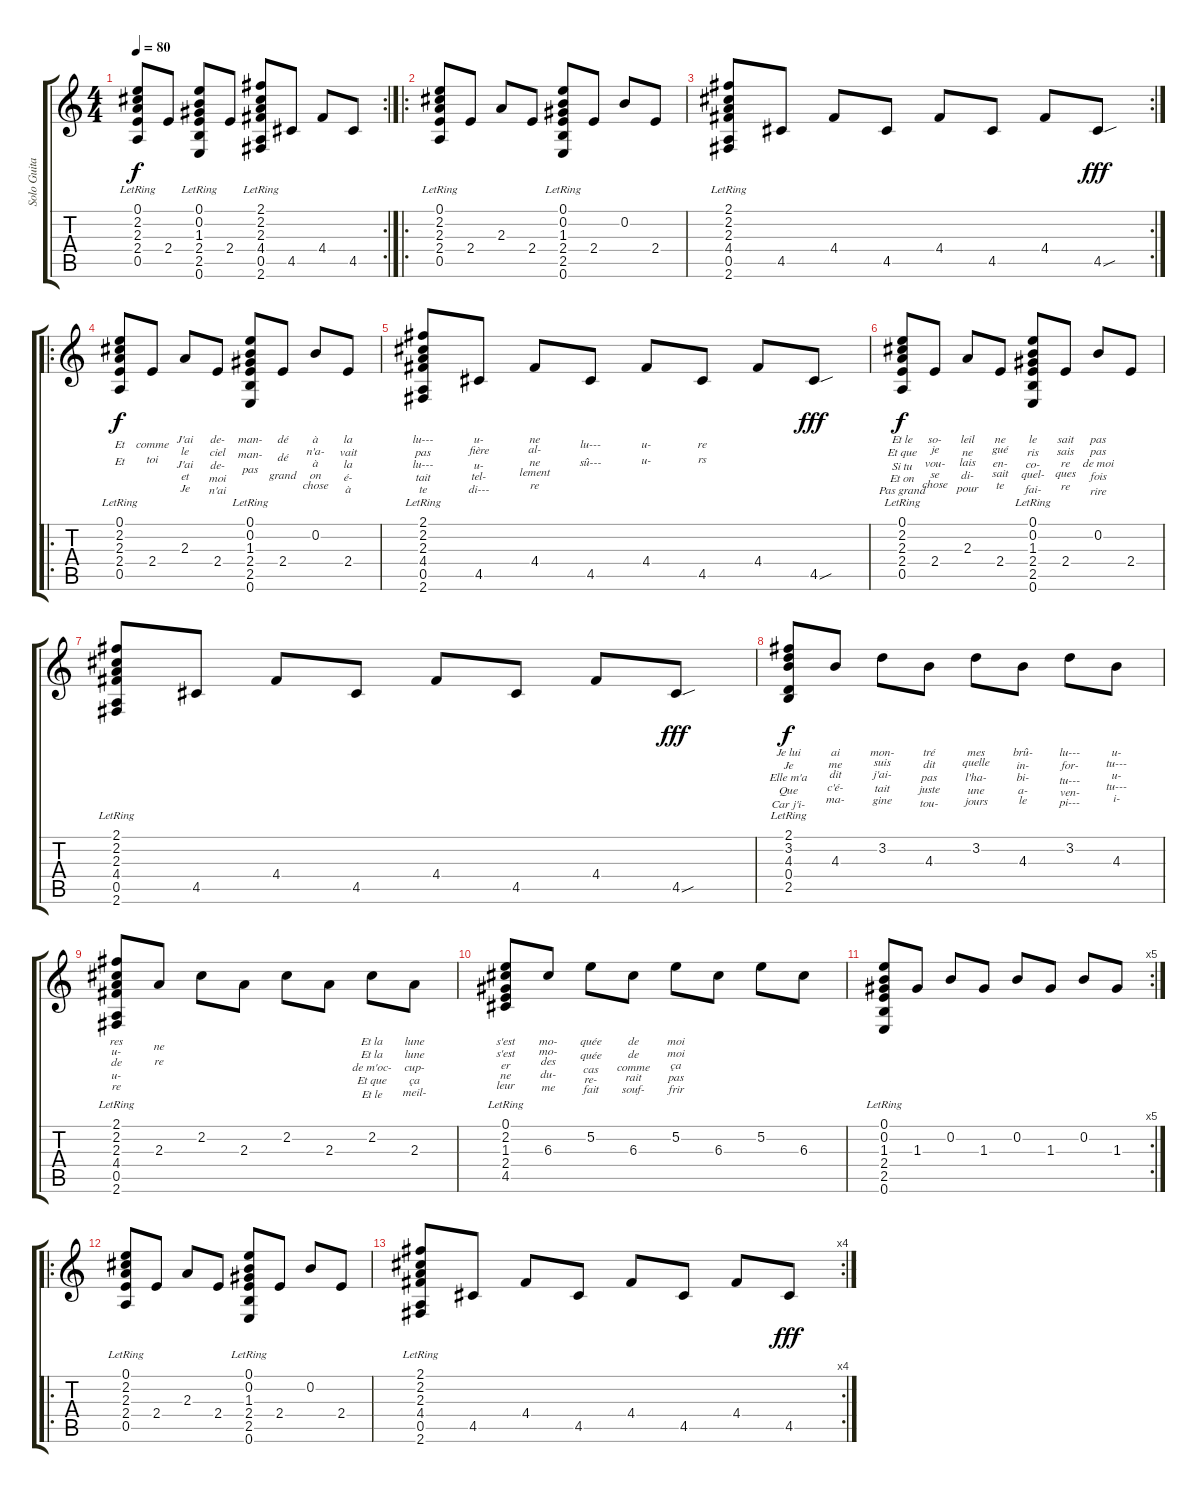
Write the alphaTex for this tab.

\track ("Solo Guitare" "Solo Guita") {instrument acousticguitarsteel}
\staff {score tabs}
\tuning (E4 B3 G3 D3 A2 E2) {hide}
\rc 2
\ts (4 4)
\tempo 80
\clef g2
\ks c
(0.1{lr} 2.2{lr} 2.3{lr} 2.4{lr} 0.5{lr}).8{dy f instrument acousticguitarsteel} 2.4.8 (0.1{lr} 0.2{lr} 1.3{lr} 2.4{lr} 2.5{lr} 0.6{lr}).8 2.4.8 (2.1{lr} 2.2{lr} 2.3{lr} 4.4{lr} 0.5{lr} 2.6{lr}).8 4.5.8 4.4.8 4.5.8 |
\ro
(0.1{lr} 2.2{lr} 2.3{lr} 2.4{lr} 0.5{lr}).8 2.4.8 2.3.8 2.4.8 (0.1{lr} 0.2{lr} 1.3{lr} 2.4{lr} 2.5{lr} 0.6{lr}).8 2.4.8 0.2.8 2.4.8 |
\rc 2
(2.1{lr} 2.2{lr} 2.3{lr} 4.4{lr} 0.5{lr} 2.6{lr}).8 4.5.8 4.4.8 4.5.8 4.4.8 4.5.8 4.4.8 4.5{sou}.8{dy fff} |
\ro
(0.1{lr} 2.2{lr} 2.3{lr} 2.4{lr} 0.5{lr}).8{lyrics (0 "") lyrics (1 "Et") lyrics (2 "") lyrics (3 "Et") lyrics (4 "") dy f} 2.4.8{lyrics (0 "") lyrics (1 "comme") lyrics (2 "") lyrics (3 "toi") lyrics (4 "")} 2.3.8{lyrics (0 "J'ai") lyrics (1 "le") lyrics (2 "J'ai") lyrics (3 "et") lyrics (4 "Je")} 2.4.8{lyrics (0 "de-") lyrics (1 "ciel") lyrics (2 "de-") lyrics (3 "moi") lyrics (4 "n'ai")} (0.1{lr} 0.2{lr} 1.3{lr} 2.4{lr} 2.5{lr} 0.6{lr}).8{lyrics (0 "man-") lyrics (1 "") lyrics (2 "man-") lyrics (3 "") lyrics (4 "pas")} 2.4.8{lyrics (0 "dé") lyrics (1 "") lyrics (2 "dé") lyrics (3 "") lyrics (4 "grand")} 0.2.8{lyrics (0 "à") lyrics (1 "n'a-") lyrics (2 "à") lyrics (3 "on") lyrics (4 "chose")} 2.4.8{lyrics (0 "la") lyrics (1 "vait") lyrics (2 "la") lyrics (3 "é-") lyrics (4 "à")} |
(2.1{lr} 2.2{lr} 2.3{lr} 4.4{lr} 0.5{lr} 2.6{lr}).8{lyrics (0 "lu---") lyrics (1 "pas") lyrics (2 "lu---") lyrics (3 "tait") lyrics (4 "te")} 4.5.8{lyrics (0 "u-") lyrics (1 "fière") lyrics (2 "u-") lyrics (3 "tel-") lyrics (4 "di---")} 4.4.8{lyrics (0 "ne") lyrics (1 "al-") lyrics (2 "ne") lyrics (3 "lement") lyrics (4 "re")} 4.5.8{lyrics (0 "") lyrics (1 "lu---") lyrics (2 "") lyrics (3 "sû---") lyrics (4 "")} 4.4.8{lyrics (0 "") lyrics (1 "u-") lyrics (2 "") lyrics (3 "u-") lyrics (4 "")} 4.5.8{lyrics (0 "") lyrics (1 "re") lyrics (2 "") lyrics (3 "rs") lyrics (4 "")} 4.4.8{lyrics (0 "") lyrics (1 "") lyrics (2 "") lyrics (3 "") lyrics (4 "")} 4.5{sou}.8{lyrics (0 "") lyrics (1 "") lyrics (2 "") lyrics (3 "") lyrics (4 "") dy fff} |
(0.1{lr} 2.2{lr} 2.3{lr} 2.4{lr} 0.5{lr}).8{lyrics (0 "Et le") lyrics (1 "Et que") lyrics (2 "Si tu") lyrics (3 "Et on") lyrics (4 "Pas grand") dy f} 2.4.8{lyrics (0 "so-") lyrics (1 "je") lyrics (2 "vou-") lyrics (3 "se") lyrics (4 "chose")} 2.3.8{lyrics (0 "leil") lyrics (1 "ne") lyrics (2 "lais") lyrics (3 "di-") lyrics (4 "pour")} 2.4.8{lyrics (0 "ne") lyrics (1 "gué") lyrics (2 "en-") lyrics (3 "sait") lyrics (4 "te")} (0.1{lr} 0.2{lr} 1.3{lr} 2.4{lr} 2.5{lr} 0.6{lr}).8{lyrics (0 "le") lyrics (1 "ris") lyrics (2 "co-") lyrics (3 "quel-") lyrics (4 "fai-")} 2.4.8{lyrics (0 "sait") lyrics (1 "sais") lyrics (2 "re") lyrics (3 "ques") lyrics (4 "re")} 0.2.8{lyrics (0 "pas") lyrics (1 "pas") lyrics (2 "de moi") lyrics (3 "fois") lyrics (4 "rire")} 2.4.8{lyrics (0 "") lyrics (1 "") lyrics (2 "") lyrics (3 "") lyrics (4 "")} |
(2.1{lr} 2.2{lr} 2.3{lr} 4.4{lr} 0.5{lr} 2.6{lr}).8{lyrics (0 "") lyrics (1 "") lyrics (2 "") lyrics (3 "") lyrics (4 "")} 4.5.8{lyrics (0 "") lyrics (1 "") lyrics (2 "") lyrics (3 "") lyrics (4 "")} 4.4.8{lyrics (0 "") lyrics (1 "") lyrics (2 "") lyrics (3 "") lyrics (4 "")} 4.5.8{lyrics (0 "") lyrics (1 "") lyrics (2 "") lyrics (3 "") lyrics (4 "")} 4.4.8{lyrics (0 "") lyrics (1 "") lyrics (2 "") lyrics (3 "") lyrics (4 "")} 4.5.8{lyrics (0 "") lyrics (1 "") lyrics (2 "") lyrics (3 "") lyrics (4 "")} 4.4.8{lyrics (0 "") lyrics (1 "") lyrics (2 "") lyrics (3 "") lyrics (4 "")} 4.5{sou}.8{lyrics (0 "") lyrics (1 "") lyrics (2 "") lyrics (3 "") lyrics (4 "") dy fff} |
(2.1{lr} 3.2{lr} 4.3{lr} 0.4{lr} 2.5{lr}).8{lyrics (0 "Je lui") lyrics (1 "Je") lyrics (2 "Elle m'a") lyrics (3 "Que") lyrics (4 "Car j'i-") dy f} 4.3.8{lyrics (0 "ai") lyrics (1 "me") lyrics (2 "dit") lyrics (3 "c'é-") lyrics (4 "ma-")} 3.2.8{lyrics (0 "mon-") lyrics (1 "suis") lyrics (2 "j'ai-") lyrics (3 "tait") lyrics (4 "gine")} 4.3.8{lyrics (0 "tré") lyrics (1 "dit") lyrics (2 "pas") lyrics (3 "juste") lyrics (4 "tou-")} 3.2.8{lyrics (0 "mes") lyrics (1 "quelle") lyrics (2 "l'ha-") lyrics (3 "une") lyrics (4 "jours")} 4.3.8{lyrics (0 "brû-") lyrics (1 "in-") lyrics (2 "bi-") lyrics (3 "a-") lyrics (4 "le")} 3.2.8{lyrics (0 "lu---") lyrics (1 "for-") lyrics (2 "tu---") lyrics (3 "ven-") lyrics (4 "pi---")} 4.3.8{lyrics (0 "u-") lyrics (1 "tu---") lyrics (2 "u-") lyrics (3 "tu---") lyrics (4 "i-")} |
(2.1{lr} 2.2{lr} 2.3{lr} 4.4{lr} 0.5{lr} 2.6{lr}).8{lyrics (0 "res") lyrics (1 "u-") lyrics (2 "de") lyrics (3 "u-") lyrics (4 "re")} 2.3.8{lyrics (0 "") lyrics (1 "ne") lyrics (2 "") lyrics (3 "re") lyrics (4 "")} 2.2.8{lyrics (0 "") lyrics (1 "") lyrics (2 "") lyrics (3 "") lyrics (4 "")} 2.3.8{lyrics (0 "") lyrics (1 "") lyrics (2 "") lyrics (3 "") lyrics (4 "")} 2.2.8{lyrics (0 "") lyrics (1 "") lyrics (2 "") lyrics (3 "") lyrics (4 "")} 2.3.8{lyrics (0 "") lyrics (1 "") lyrics (2 "") lyrics (3 "") lyrics (4 "")} 2.2.8{lyrics (0 "Et la") lyrics (1 "Et la") lyrics (2 "de m'oc-") lyrics (3 "Et que") lyrics (4 "Et le")} 2.3.8{lyrics (0 "lune") lyrics (1 "lune") lyrics (2 "cup-") lyrics (3 "ça") lyrics (4 "meil-")} |
(0.1{lr} 2.2{lr} 1.3{lr} 2.4{lr} 4.5{lr}).8{lyrics (0 "s'est") lyrics (1 "s'est") lyrics (2 "er") lyrics (3 "ne") lyrics (4 "leur")} 6.3.8{lyrics (0 "mo-") lyrics (1 "mo-") lyrics (2 "des") lyrics (3 "du-") lyrics (4 "me")} 5.2.8{lyrics (0 "quée") lyrics (1 "quée") lyrics (2 "cas") lyrics (3 "re-") lyrics (4 "fait")} 6.3.8{lyrics (0 "de") lyrics (1 "de") lyrics (2 "comme") lyrics (3 "rait") lyrics (4 "souf-")} 5.2.8{lyrics (0 "moi") lyrics (1 "moi") lyrics (2 "ça") lyrics (3 "pas") lyrics (4 "frir")} 6.3.8 5.2.8 6.3.8 |
\rc 5
(0.1{lr} 0.2{lr} 1.3{lr} 2.4{lr} 2.5{lr} 0.6{lr}).8 1.3.8 0.2.8 1.3.8 0.2.8 1.3.8 0.2.8 1.3.8 |
\ro
(0.1{lr} 2.2{lr} 2.3{lr} 2.4{lr} 0.5{lr}).8 2.4.8 2.3.8 2.4.8 (0.1{lr} 0.2{lr} 1.3{lr} 2.4{lr} 2.5{lr} 0.6{lr}).8 2.4.8 0.2.8 2.4.8 |
\rc 4
(2.1{lr} 2.2{lr} 2.3{lr} 4.4{lr} 0.5{lr} 2.6{lr}).8 4.5.8 4.4.8 4.5.8 4.4.8 4.5.8 4.4.8 4.5.8{dy fff}
